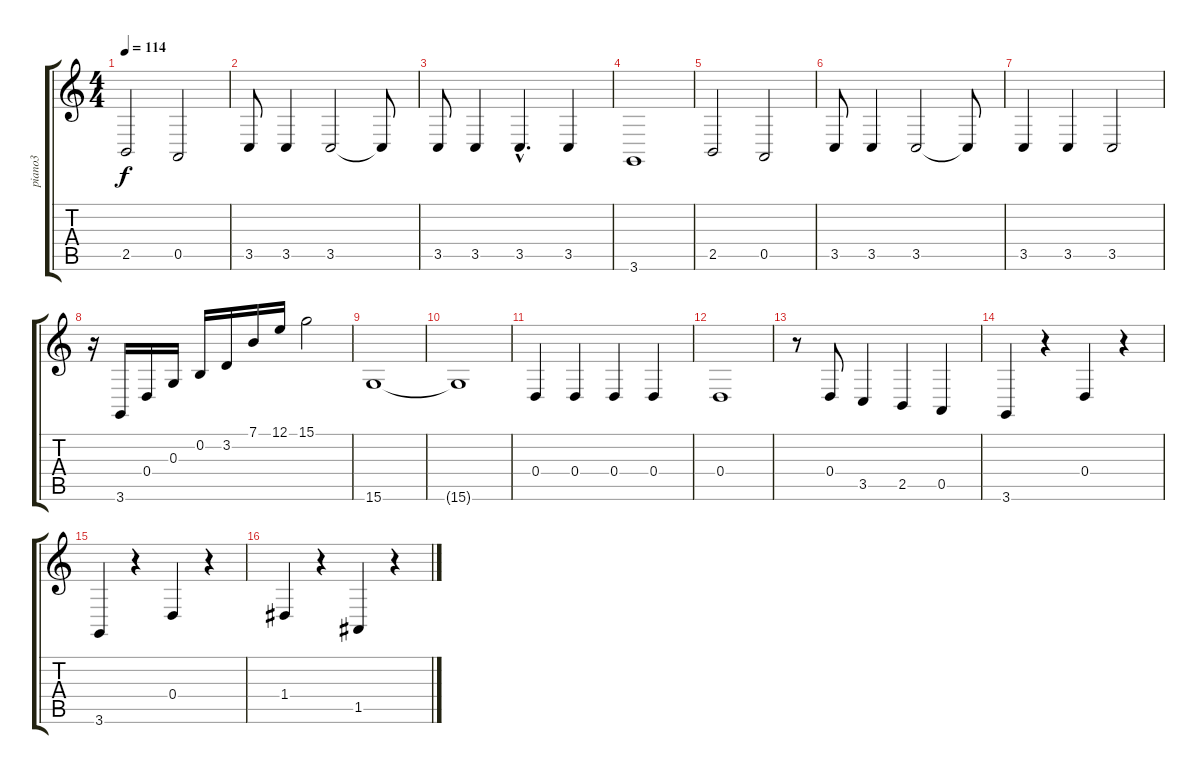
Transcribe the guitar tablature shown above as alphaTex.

\track ("piano3              " "piano3    ") {instrument acousticgrandpiano}
\staff {score tabs}
\tuning (E4 B3 G3 D3 A2 E2) {hide}
\ts (4 4)
\tempo 114
\clef g2
\ks c
2.5.2{dy f instrument acousticgrandpiano} 0.5.2 |
3.5.8 3.5.4 3.5.2 3.5{t}.8 |
3.5.8 3.5.4 3.5{hac}.4{d} 3.5.4 |
3.6.1 |
2.5.2 0.5.2 |
3.5.8 3.5.4 3.5.2 3.5{t}.8 |
3.5.4 3.5.4 3.5.2 |
r.16 3.6.16 0.4.16 0.3.16 0.2.16 3.2.16 7.1.16 12.1.16 15.1.2 |
15.6.1 |
15.6{t}.1 |
0.4.4 0.4.4 0.4.4 0.4.4 |
0.4.1 |
r.8 0.4.8 3.5.4 2.5.4 0.5.4 |
3.6.4 r.4 0.4.4 r.4 |
3.6.4 r.4 0.4.4 r.4 |
1.4.4 r.4 1.5.4 r.4
